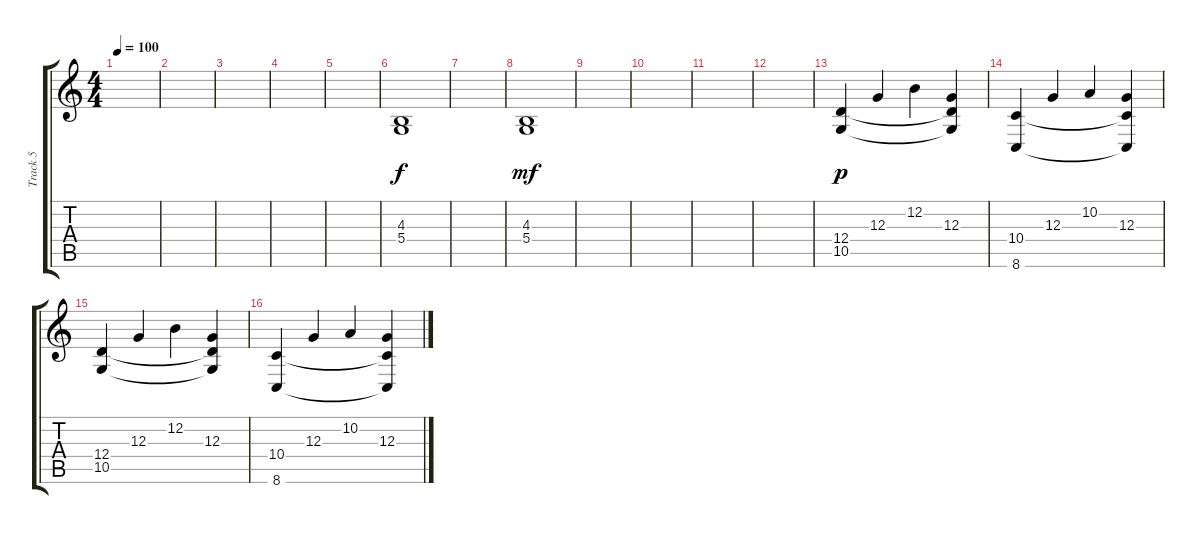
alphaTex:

\track ("Track 5" "Track 5") {instrument violin}
\staff {score tabs}
\tuning (E4 B3 G3 D3 A2 E2) {hide}
\ts (4 4)
\tempo 100
\clef g2
\ks c
|
|
|
|
|
(4.3 5.4).1 |
|
(4.3 5.4).1{dy mf} |
|
|
|
|
(12.4 10.5).4{dy p} 12.3.4 12.2.4 (12.3 12.4{t} 10.5{t}).4 |
(10.4 8.6).4 12.3.4 10.2.4 (12.3 10.4{t} 8.6{t}).4 |
(12.4 10.5).4 12.3.4 12.2.4 (12.3 12.4{t} 10.5{t}).4 |
(10.4 8.6).4 12.3.4 10.2.4 (12.3 10.4{t} 8.6{t}).4
